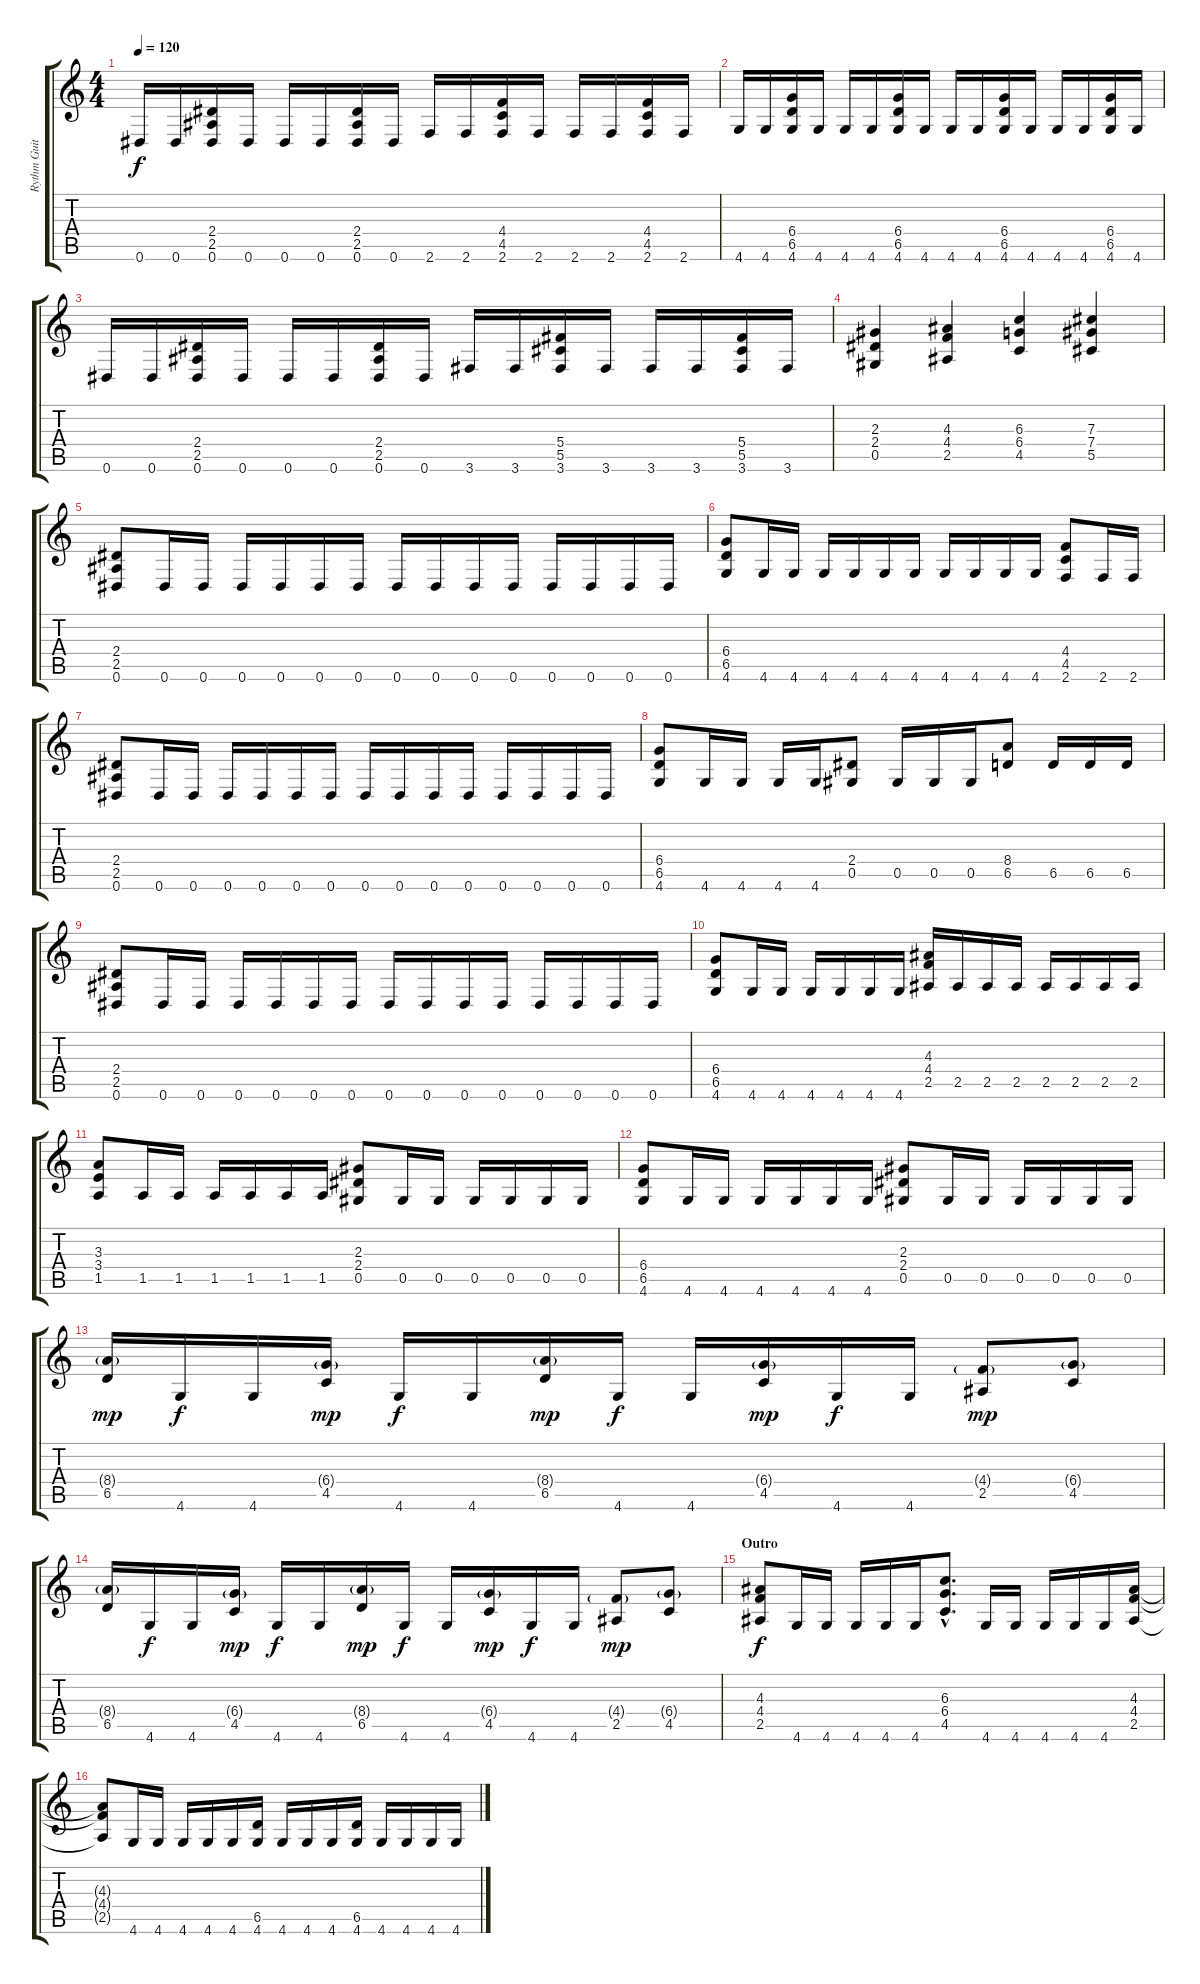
\track ("Rythm Guitar" "Rythm Guit") {instrument distortionguitar}
\staff {score tabs}
\tuning (Eb4 Bb3 Gb3 Db3 Ab2 Eb2) {hide}
\ts (4 4)
\tempo 120
\clef g2
\ks c
0.6.16{dy f} 0.6.16 (2.4 2.5 0.6).16 0.6.16 0.6.16 0.6.16 (2.4 2.5 0.6).16 0.6.16 2.6.16 2.6.16 (4.4 4.5 2.6).16 2.6.16 2.6.16 2.6.16 (4.4 4.5 2.6).16 2.6.16 |
4.6.16 4.6.16 (6.4 6.5 4.6).16 4.6.16 4.6.16 4.6.16 (6.4 6.5 4.6).16 4.6.16 4.6.16 4.6.16 (6.4 6.5 4.6).16 4.6.16 4.6.16 4.6.16 (6.4 6.5 4.6).16 4.6.16 |
0.6.16 0.6.16 (2.4 2.5 0.6).16 0.6.16 0.6.16 0.6.16 (2.4 2.5 0.6).16 0.6.16 3.6.16 3.6.16 (5.4 5.5 3.6).16 3.6.16 3.6.16 3.6.16 (5.4 5.5 3.6).16 3.6.16 |
(2.3 2.4 0.5).4 (4.3 4.4 2.5).4 (6.3 6.4 4.5).4 (7.3 7.4 5.5).4 |
(2.4 2.5 0.6).8 0.6.16 0.6.16 0.6.16 0.6.16 0.6.16 0.6.16 0.6.16 0.6.16 0.6.16 0.6.16 0.6.16 0.6.16 0.6.16 0.6.16 |
(6.4 6.5 4.6).8 4.6.16 4.6.16 4.6.16 4.6.16 4.6.16 4.6.16 4.6.16 4.6.16 4.6.16 4.6.16 (4.4 4.5 2.6).8 2.6.16 2.6.16 |
(2.4 2.5 0.6).8 0.6.16 0.6.16 0.6.16 0.6.16 0.6.16 0.6.16 0.6.16 0.6.16 0.6.16 0.6.16 0.6.16 0.6.16 0.6.16 0.6.16 |
(6.4 6.5 4.6).8 4.6.16 4.6.16 4.6.16 4.6.16 (2.4 0.5).8 0.5.16 0.5.16 0.5.16 (8.4 6.5).8 6.5.16 6.5.16 6.5.16 |
(2.4 2.5 0.6).8 0.6.16 0.6.16 0.6.16 0.6.16 0.6.16 0.6.16 0.6.16 0.6.16 0.6.16 0.6.16 0.6.16 0.6.16 0.6.16 0.6.16 |
(6.4 6.5 4.6).8 4.6.16 4.6.16 4.6.16 4.6.16 4.6.16 4.6.16 (4.3 4.4 2.5).16 2.5.16 2.5.16 2.5.16 2.5.16 2.5.16 2.5.16 2.5.16 |
(3.3 3.4 1.5).8 1.5.16 1.5.16 1.5.16 1.5.16 1.5.16 1.5.16 (2.3 2.4 0.5).8 0.5.16 0.5.16 0.5.16 0.5.16 0.5.16 0.5.16 |
(6.4 6.5 4.6).8 4.6.16 4.6.16 4.6.16 4.6.16 4.6.16 4.6.16 (2.3 2.4 0.5).8 0.5.16 0.5.16 0.5.16 0.5.16 0.5.16 0.5.16 |
(8.4{g} 6.5).16{dy mp} 4.6.16{dy f} 4.6.16 (6.4{g} 4.5).16{dy mp} 4.6.16{dy f} 4.6.16 (8.4{g} 6.5).16{dy mp} 4.6.16{dy f} 4.6.16 (6.4{g} 4.5).16{dy mp} 4.6.16{dy f} 4.6.16 (4.4{g} 2.5).8{dy mp} (6.4{g} 4.5).8 |
(8.4{g} 6.5).16 4.6.16{dy f} 4.6.16 (6.4{g} 4.5).16{dy mp} 4.6.16{dy f} 4.6.16 (8.4{g} 6.5).16{dy mp} 4.6.16{dy f} 4.6.16 (6.4{g} 4.5).16{dy mp} 4.6.16{dy f} 4.6.16 (4.4{g} 2.5).8{dy mp} (6.4{g} 4.5).8 |
\section ("" "Outro")
(4.3 4.4 2.5).8{dy f} 4.6.16 4.6.16 4.6.16 4.6.16 4.6.16 (6.3{hac} 6.4{hac} 4.5{hac}).8{d} 4.6.16 4.6.16 4.6.16 4.6.16 4.6.16 (4.3 4.4 2.5).16 |
(4.3{t} 4.4{t} 2.5{t}).8 4.6.16 4.6.16 4.6.16 4.6.16 4.6.16 (6.5 4.6).16 4.6.16 4.6.16 4.6.16 (6.5 4.6).16 4.6.16 4.6.16 4.6.16 4.6.16
